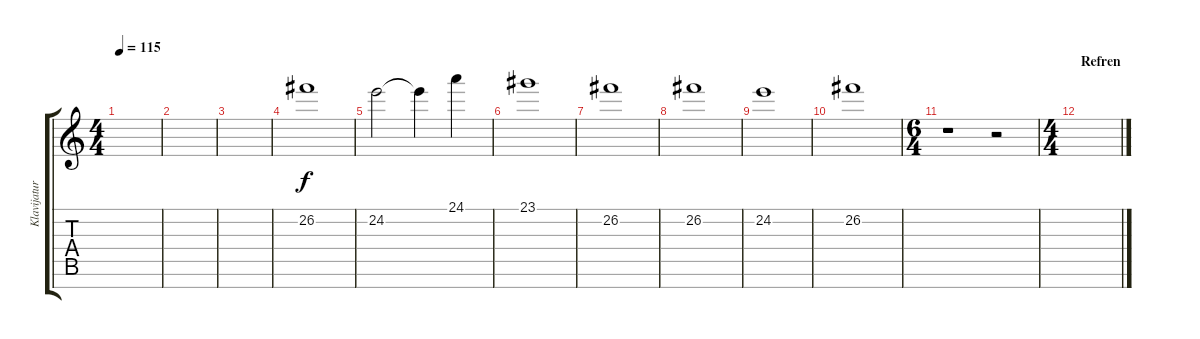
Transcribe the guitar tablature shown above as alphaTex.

\track ("Klavijature (2)" "Klavijatur") {instrument brightacousticpiano}
\staff {score tabs}
\tuning (A4 E4 B3 G3 D3 A2 E2) {hide}
\ts (4 4)
\tempo 115
\clef g2
\ks c
|
|
|
26.2.1{instrument stringensemble1} |
24.2.2 24.2{t}.4 24.1.4 |
23.1.1 |
26.2.1 |
26.2.1 |
24.2.1 |
26.2.1 |
\ts (6 4)
r.1 r.2 |
\ts (4 4)
\section ("" "Refren")
